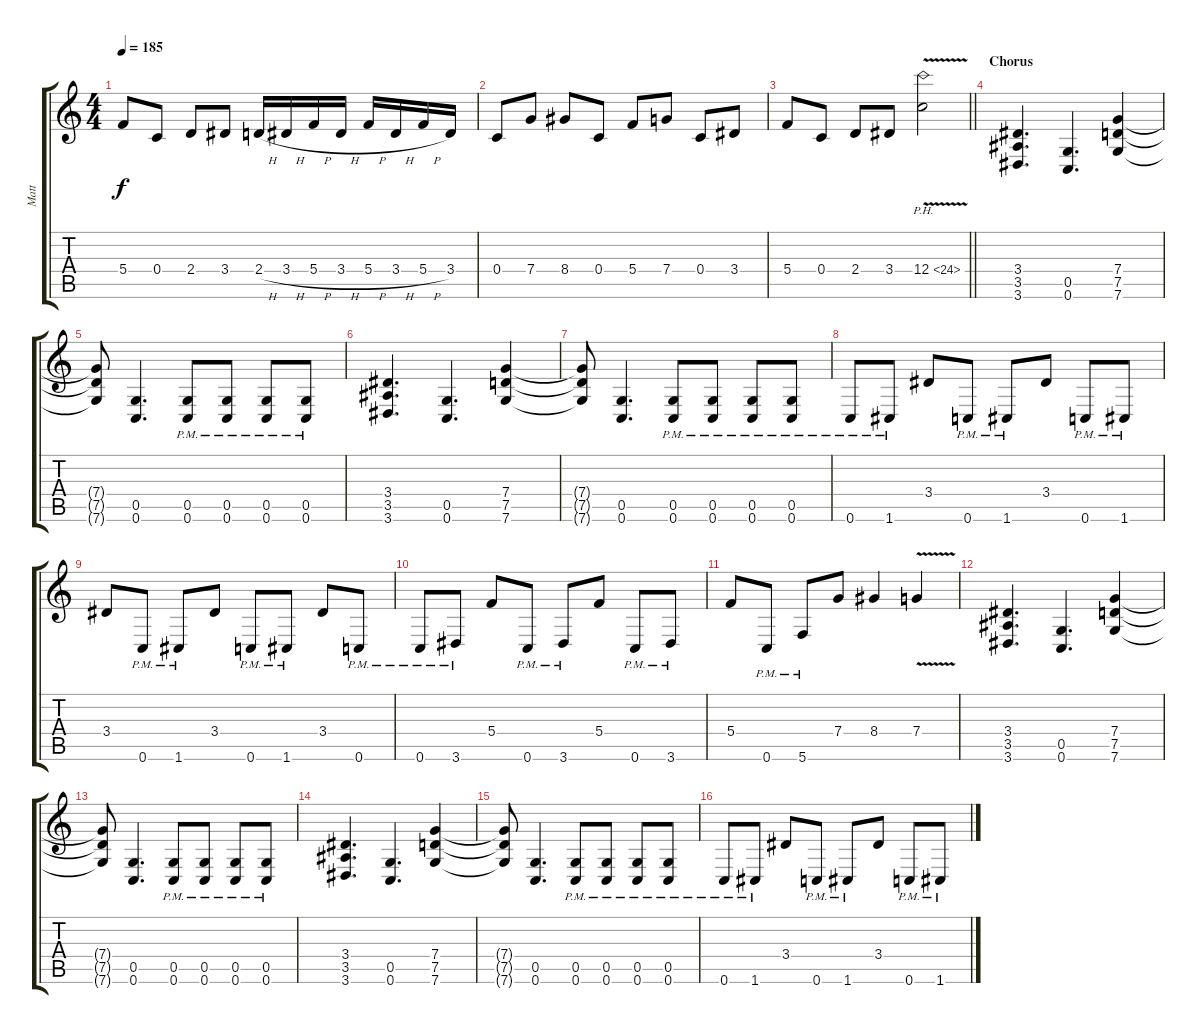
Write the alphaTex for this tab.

\track ("Matt" "Matt") {solo instrument distortionguitar}
\staff {score tabs}
\tuning (D4 A3 F3 C3 G2 C2) {hide}
\ts (4 4)
\tempo 185
\clef g2
\ks c
5.4.8{dy f} 0.4.8 2.4.8 3.4.8 2.4{h}.16 3.4{h}.16 5.4{h}.16 3.4{h}.16 5.4{h}.16 3.4{h}.16 5.4{h}.16 3.4.16 |
0.4.8 7.4.8 8.4.8 0.4.8 5.4.8 7.4.8 0.4.8 3.4.8 |
\barLineRight lightlight
5.4.8 0.4.8 2.4.8 3.4.8 12.4{ph 12 v}.2{instrument guitarharmonics} |
\section ("" "Chorus")
(3.4 3.5 3.6).4{d instrument distortionguitar} (0.5 0.6).4{d} (7.4 7.5 7.6).4 |
(7.4{t} 7.5{t} 7.6{t}).8 (0.5 0.6).4{d} (0.5{pm} 0.6{pm}).8 (0.5{pm} 0.6{pm}).8 (0.5{pm} 0.6{pm}).8 (0.5{pm} 0.6{pm}).8 |
(3.4 3.5 3.6).4{d instrument distortionguitar} (0.5 0.6).4{d} (7.4 7.5 7.6).4 |
(7.4{t} 7.5{t} 7.6{t}).8 (0.5 0.6).4{d} (0.5{pm} 0.6{pm}).8 (0.5{pm} 0.6{pm}).8 (0.5{pm} 0.6{pm}).8 (0.5{pm} 0.6{pm}).8 |
0.6{pm}.8 1.6{pm}.8 3.4.8 0.6{pm}.8 1.6{pm}.8 3.4.8 0.6{pm}.8 1.6{pm}.8 |
3.4.8 0.6{pm}.8 1.6{pm}.8 3.4.8 0.6{pm}.8 1.6{pm}.8 3.4.8 0.6{pm}.8 |
0.6{pm}.8 3.6{pm}.8 5.4.8 0.6{pm}.8 3.6{pm}.8 5.4.8 0.6{pm}.8 3.6{pm}.8 |
5.4.8 0.6{pm}.8 5.6{pm}.8 7.4.8 8.4.4 7.4{v}.4 |
(3.4 3.5 3.6).4{d instrument distortionguitar} (0.5 0.6).4{d} (7.4 7.5 7.6).4 |
(7.4{t} 7.5{t} 7.6{t}).8 (0.5 0.6).4{d} (0.5{pm} 0.6{pm}).8 (0.5{pm} 0.6{pm}).8 (0.5{pm} 0.6{pm}).8 (0.5{pm} 0.6{pm}).8 |
(3.4 3.5 3.6).4{d instrument distortionguitar} (0.5 0.6).4{d} (7.4 7.5 7.6).4 |
(7.4{t} 7.5{t} 7.6{t}).8 (0.5 0.6).4{d} (0.5{pm} 0.6{pm}).8 (0.5{pm} 0.6{pm}).8 (0.5{pm} 0.6{pm}).8 (0.5{pm} 0.6{pm}).8 |
0.6{pm}.8 1.6{pm}.8 3.4.8 0.6{pm}.8 1.6{pm}.8 3.4.8 0.6{pm}.8 1.6{pm}.8
